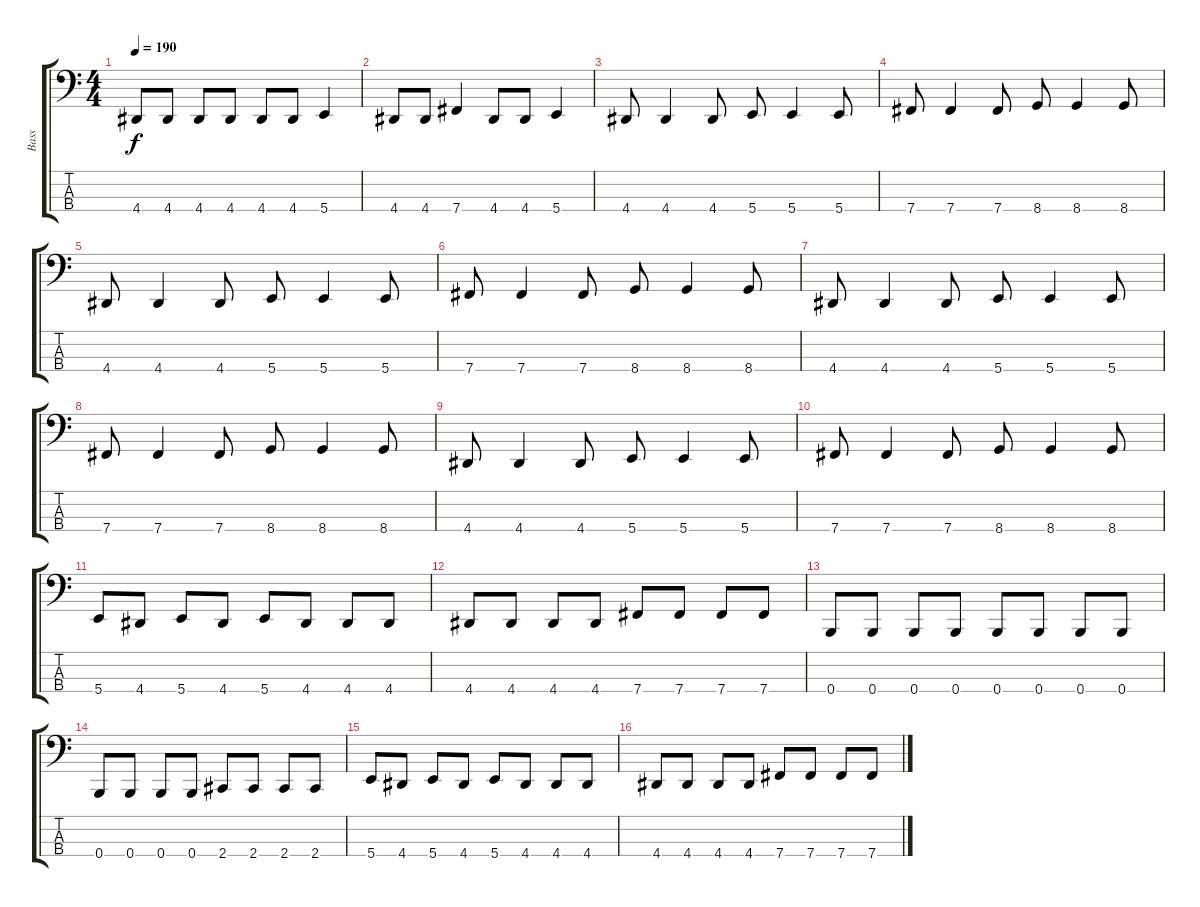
\track ("Bass" "Bass") {instrument electricbasspick}
\staff {score tabs}
\tuning (E2 B1 Gb1 B0) {hide}
\ts (4 4)
\tempo 190
\clef f4
\ks c
4.4.8{dy f} 4.4.8 4.4.8 4.4.8 4.4.8 4.4.8 5.4.4 |
4.4.8 4.4.8 7.4.4 4.4.8 4.4.8 5.4.4 |
4.4.8 4.4.4 4.4.8 5.4.8 5.4.4 5.4.8 |
7.4.8 7.4.4 7.4.8 8.4.8 8.4.4 8.4.8 |
4.4.8 4.4.4 4.4.8 5.4.8 5.4.4 5.4.8 |
7.4.8 7.4.4 7.4.8 8.4.8 8.4.4 8.4.8 |
4.4.8 4.4.4 4.4.8 5.4.8 5.4.4 5.4.8 |
7.4.8 7.4.4 7.4.8 8.4.8 8.4.4 8.4.8 |
4.4.8 4.4.4 4.4.8 5.4.8 5.4.4 5.4.8 |
7.4.8 7.4.4 7.4.8 8.4.8 8.4.4 8.4.8 |
5.4.8 4.4.8 5.4.8 4.4.8 5.4.8 4.4.8 4.4.8 4.4.8 |
4.4.8 4.4.8 4.4.8 4.4.8 7.4.8 7.4.8 7.4.8 7.4.8 |
0.4.8 0.4.8 0.4.8 0.4.8 0.4.8 0.4.8 0.4.8 0.4.8 |
0.4.8 0.4.8 0.4.8 0.4.8 2.4.8 2.4.8 2.4.8 2.4.8 |
5.4.8 4.4.8 5.4.8 4.4.8 5.4.8 4.4.8 4.4.8 4.4.8 |
4.4.8 4.4.8 4.4.8 4.4.8 7.4.8 7.4.8 7.4.8 7.4.8
